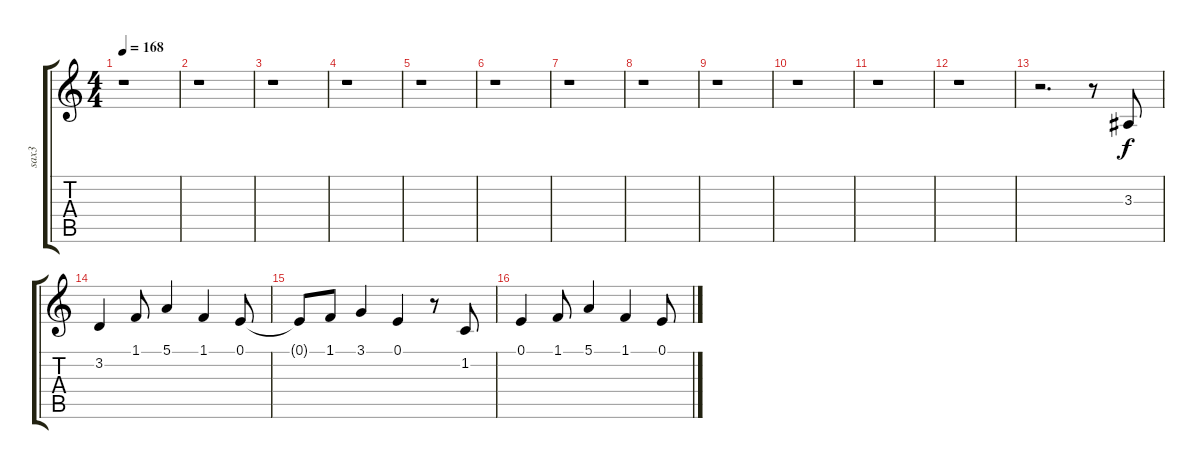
\track ("sax3" "sax3") {instrument tenorsax}
\staff {score tabs}
\tuning (E4 B3 G3 D3 A2 E2) {hide}
\ts (4 4)
\tempo 168
\clef g2
\ks c
r.1{dy f} |
r.1 |
r.1 |
r.1 |
r.1 |
r.1 |
r.1 |
r.1 |
r.1 |
r.1 |
r.1 |
r.1 |
r.2{d} r.8 3.3.8 |
3.2.4 1.1.8 5.1.4 1.1.4 0.1.8 |
0.1{t}.8 1.1.8 3.1.4 0.1.4 r.8 1.2.8 |
0.1.4 1.1.8 5.1.4 1.1.4 0.1.8
